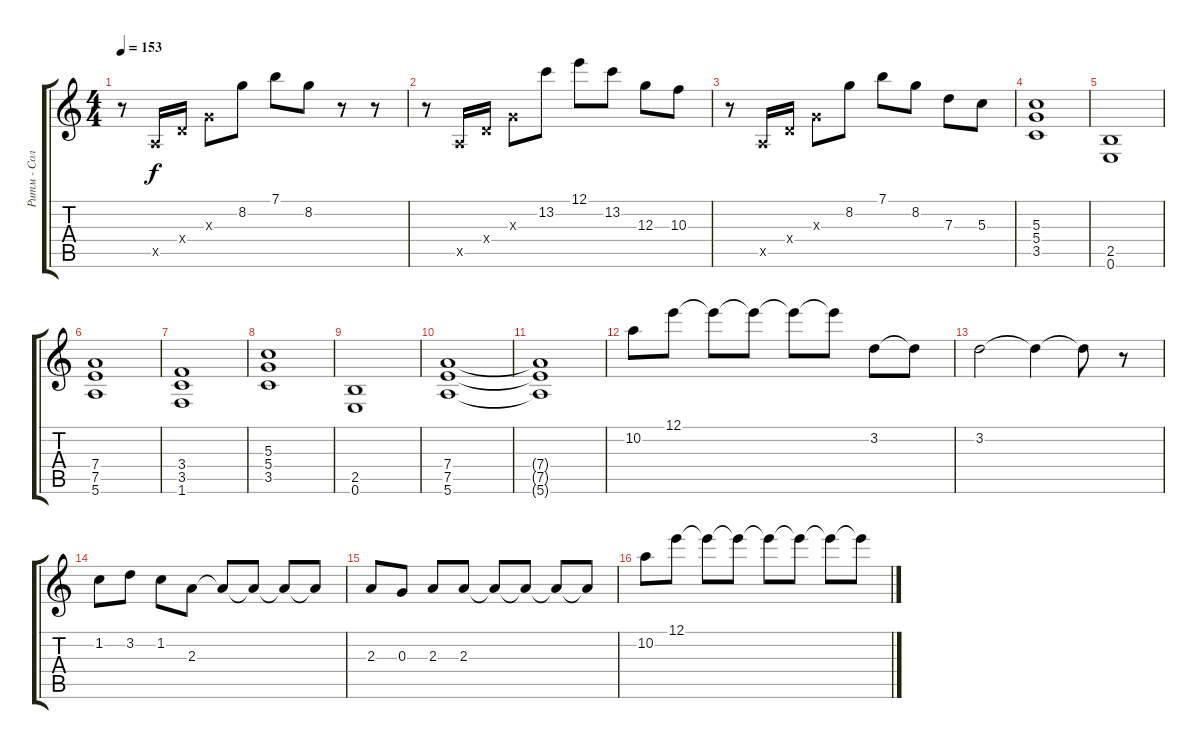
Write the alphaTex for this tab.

\track ("Ритм - Соло" "Ритм - Сол") {instrument overdrivenguitar}
\staff {score tabs}
\tuning (E4 B3 G3 D3 A2 E2) {hide}
\ts (4 4)
\tempo 153
\clef g2
\ks c
r.8{dy f} 0.5{x}.16 0.4{x}.16 0.3{x}.8 8.2.8 7.1.8 8.2.8 r.8 r.8 |
r.8 0.5{x}.16 0.4{x}.16 0.3{x}.8 13.2.8 12.1.8 13.2.8 12.3.8 10.3.8 |
r.8 0.5{x}.16 0.4{x}.16 0.3{x}.8 8.2.8 7.1.8 8.2.8 7.3.8 5.3.8 |
(5.3 5.4 3.5).1{volume 16 balance 8} |
(2.5 0.6).1 |
(7.4 7.5 5.6).1 |
(3.4 3.5 1.6).1 |
(5.3 5.4 3.5).1 |
(2.5 0.6).1 |
(7.4 7.5 5.6).1 |
(7.4{t} 7.5{t} 5.6{t}).1 |
10.2.8 12.1.8 12.1{t}.8 12.1{t}.8 12.1{t}.8 12.1{t}.8 3.2.8 3.2{t}.8 |
3.2.2 3.2{t}.4 3.2{t}.8 r.8 |
1.2.8 3.2.8 1.2.8 2.3.8 2.3{t}.8 2.3{t}.8 2.3{t}.8 2.3{t}.8 |
2.3.8 0.3.8 2.3.8 2.3.8 2.3{t}.8 2.3{t}.8 2.3{t}.8 2.3{t}.8 |
10.2.8 12.1.8 12.1{t}.8 12.1{t}.8 12.1{t}.8 12.1{t}.8 12.1{t}.8 12.1{t}.8
